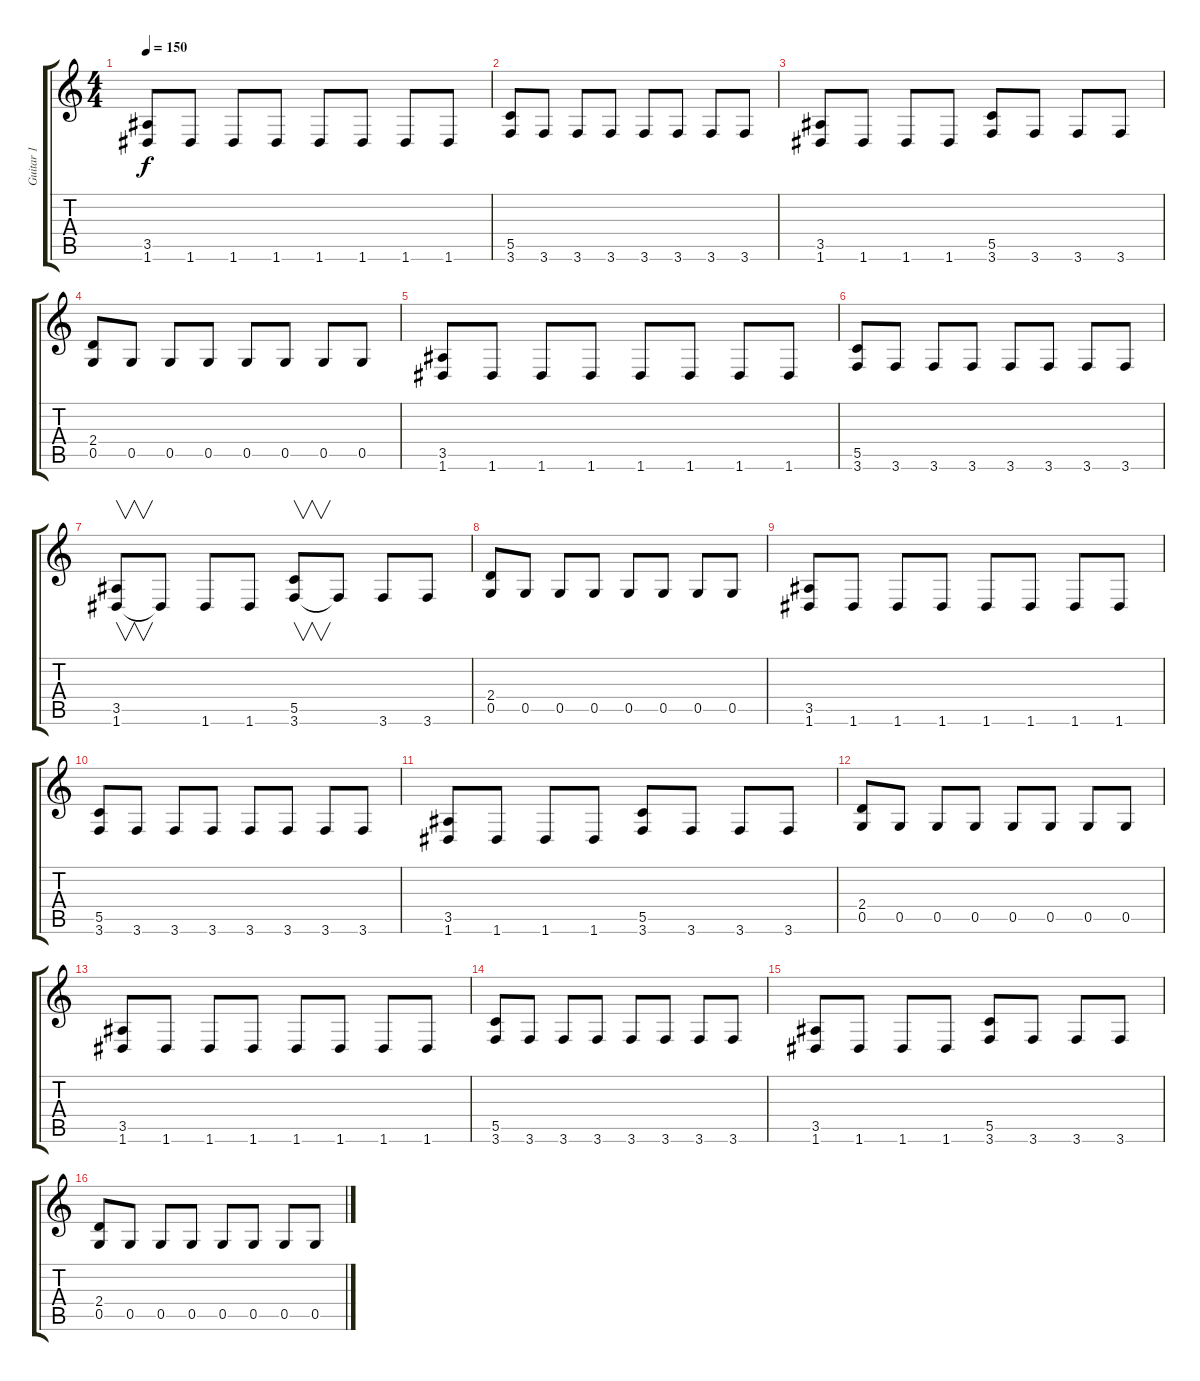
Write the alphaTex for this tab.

\track ("Guitar 1" "Guitar 1") {instrument distortionguitar}
\staff {score tabs}
\tuning (D4 A3 F3 C3 G2 D2) {hide}
\ts (4 4)
\tempo 150
\clef g2
\ks c
(3.5 1.6).8{dy f} 1.6.8 1.6.8 1.6.8 1.6.8 1.6.8 1.6.8 1.6.8 |
(5.5 3.6).8 3.6.8 3.6.8 3.6.8 3.6.8 3.6.8 3.6.8 3.6.8 |
(3.5 1.6).8 1.6.8 1.6.8 1.6.8 (5.5 3.6).8 3.6.8 3.6.8 3.6.8 |
(2.4 0.5).8 0.5.8 0.5.8 0.5.8 0.5.8 0.5.8 0.5.8 0.5.8 |
(3.5 1.6).8 1.6.8 1.6.8 1.6.8 1.6.8 1.6.8 1.6.8 1.6.8 |
(5.5 3.6).8 3.6.8 3.6.8 3.6.8 3.6.8 3.6.8 3.6.8 3.6.8 |
(3.5 1.6).8{v} 1.6{t}.8 1.6.8 1.6.8 (5.5 3.6).8{v} 3.6{t}.8 3.6.8 3.6.8 |
(2.4 0.5).8 0.5.8 0.5.8 0.5.8 0.5.8 0.5.8 0.5.8 0.5.8 |
(3.5 1.6).8 1.6.8 1.6.8 1.6.8 1.6.8 1.6.8 1.6.8 1.6.8 |
(5.5 3.6).8 3.6.8 3.6.8 3.6.8 3.6.8 3.6.8 3.6.8 3.6.8 |
(3.5 1.6).8 1.6.8 1.6.8 1.6.8 (5.5 3.6).8 3.6.8 3.6.8 3.6.8 |
(2.4 0.5).8 0.5.8 0.5.8 0.5.8 0.5.8 0.5.8 0.5.8 0.5.8 |
(3.5 1.6).8 1.6.8 1.6.8 1.6.8 1.6.8 1.6.8 1.6.8 1.6.8 |
(5.5 3.6).8 3.6.8 3.6.8 3.6.8 3.6.8 3.6.8 3.6.8 3.6.8 |
(3.5 1.6).8 1.6.8 1.6.8 1.6.8 (5.5 3.6).8 3.6.8 3.6.8 3.6.8 |
(2.4 0.5).8 0.5.8 0.5.8 0.5.8 0.5.8 0.5.8 0.5.8 0.5.8
